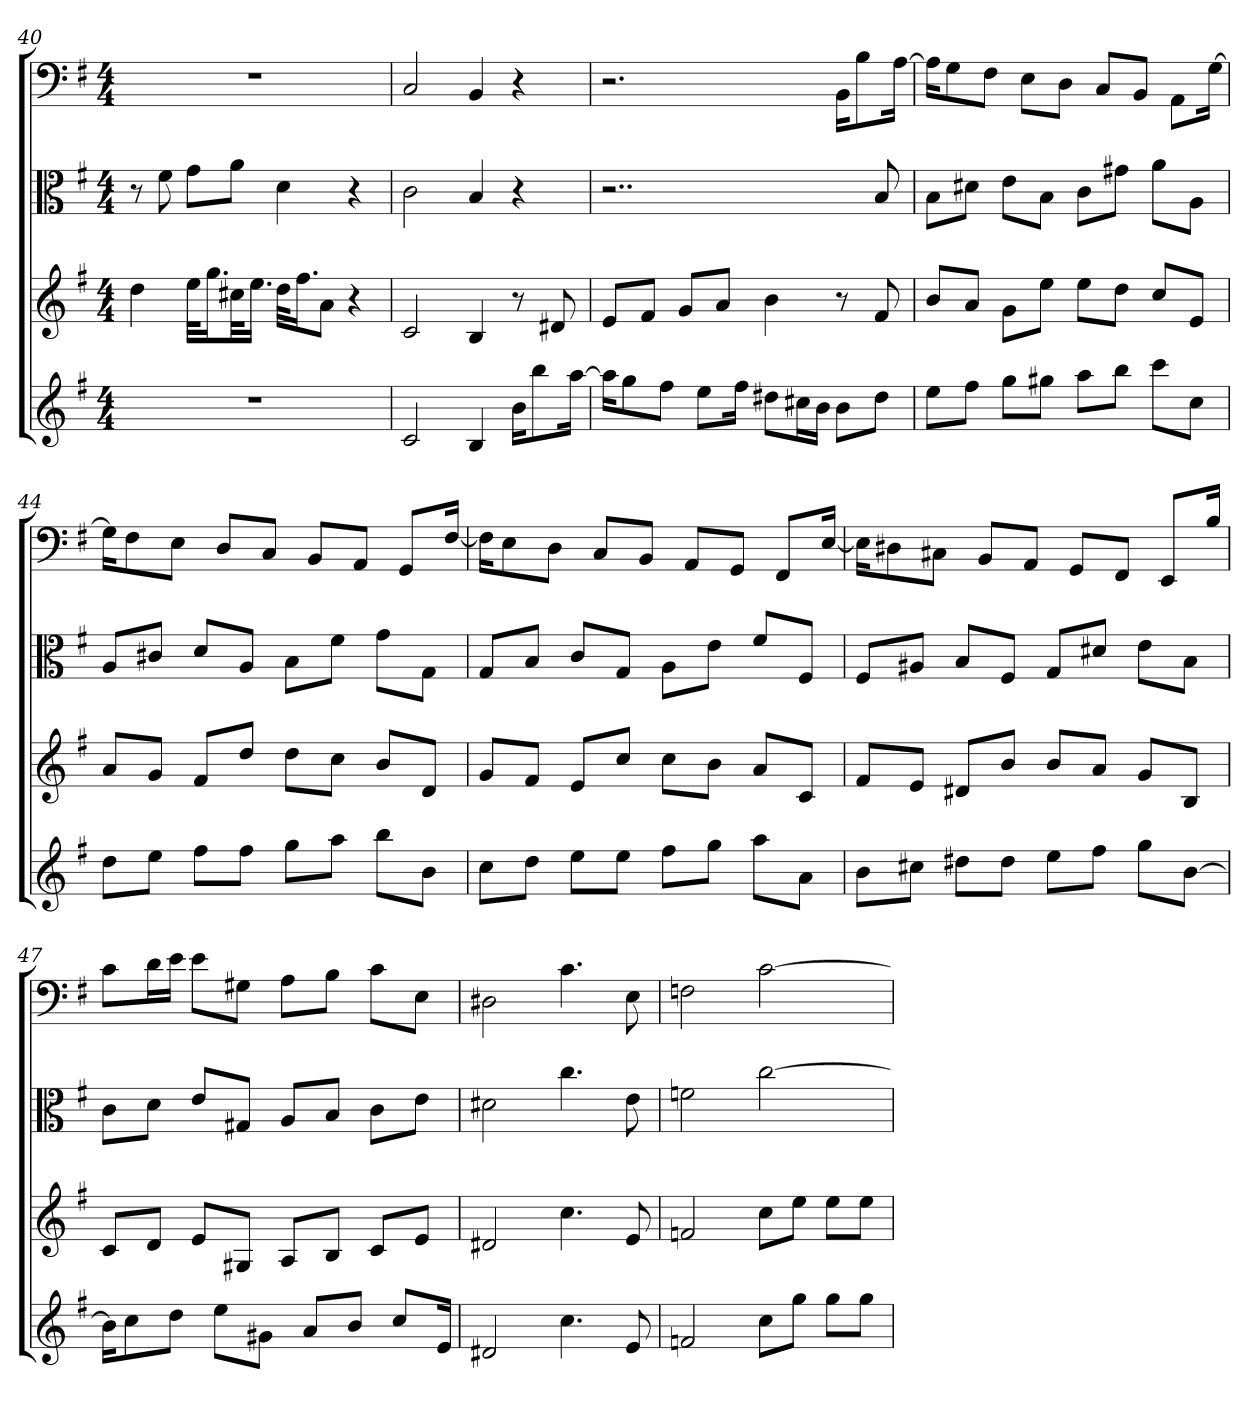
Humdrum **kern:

**kern	**kern	**kern	**kern
*part4	*part3	*part2	*part1
*staff4	*staff3	*staff2	*staff1
*	*	*clefC3	*clefF4
*k[f#]	*k[f#]	*k[f#]	*k[f#]
*G:	*G:	*G:	*G:
*M4/4	*M4/4	*M4/4	*M4/4
=40	=40	=40	=40
1r	4dd	8r	1r
.	.	8f#	.
.	32eeKLL	8g\L	.
.	16.ggJ	.	.
.	32cc#XKL	8a\J	.
.	16.eeJJ	.	.
.	32ddKLL	4d	.
.	16.ff#J	.	.
.	8aJ	.	.
.	4r	4r	.
=41	=41	=41	=41
2c	2c	2c	2C
4B	4B	4B	4BB
16bKL	8r	4r	4r
8bb	.	.	.
.	8d#X	.	.
[16aaJk	.	.	.
=42	=42	=42	=42
16aaKL]	8eL	2..r	2.r
8gg	.	.	.
.	8f#J	.	.
8ff#J	.	.	.
.	8gL	.	.
8eeL	.	.	.
.	8aJ	.	.
16ff#Jk	.	.	.
8dd#XL	4b	.	.
16cc#XL	.	.	.
16bJJ	.	.	.
8bL	8r	.	16BB\KL
.	.	.	8B\
8dd#J	8f#	8B	.
.	.	.	[16A\Jk
=43	=43	=43	=43
8eeL	8bL	8B\L	16A\KL]
.	.	.	8G\
8ff#J	8aJ	8d#X\J	.
.	.	.	8F#\J
8ggL	8gL	8e\L	.
.	.	.	8E\L
8gg#XJ	8eeJ	8B\J	.
.	.	.	8D\J
8aaL	8eeL	8c\L	.
.	.	.	8C/L
8bbJ	8ddJ	8g#X\J	.
.	.	.	8BB/J
8cccL	8ccL	8a\L	.
.	.	.	8AA\L
8ccJ	8eJ	8A\J	.
.	.	.	[16G\Jk
=44	=44	=44	=44
8ddL	8aL	8A/L	16G\KL]
.	.	.	8F#\
8eeJ	8gJ	8c#X/J	.
.	.	.	8E\J
8ff#L	8f#L	8d/L	.
.	.	.	8D/L
8ff#J	8ddJ	8A/J	.
.	.	.	8C/J
8ggL	8ddL	8B\L	.
.	.	.	8BB/L
8aaJ	8ccJ	8f#\J	.
.	.	.	8AA/J
8bbL	8bL	8g\L	.
.	.	.	8GG/L
8bJ	8dJ	8G\J	.
.	.	.	[16F#/Jk
=45	=45	=45	=45
8ccL	8gL	8G/L	16F#\KL]
.	.	.	8E\
8ddJ	8f#J	8B/J	.
.	.	.	8D\J
8eeL	8eL	8c/L	.
.	.	.	8C/L
8eeJ	8ccJ	8G/J	.
.	.	.	8BB/J
8ff#L	8ccL	8A\L	.
.	.	.	8AA/L
8ggJ	8bJ	8e\J	.
.	.	.	8GG/J
8aaL	8aL	8f#/L	.
.	.	.	8FF#/L
8aJ	8cJ	8F#/J	.
.	.	.	[16E/Jk
=46	=46	=46	=46
8bL	8f#L	8F#/L	16E\KL]
.	.	.	8D#X\
8cc#XJ	8eJ	8A#X/J	.
.	.	.	8C#X\J
8dd#XL	8d#XL	8B/L	.
.	.	.	8BB/L
8dd#J	8bJ	8F#/J	.
.	.	.	8AA/J
8eeL	8bL	8G/L	.
.	.	.	8GG/L
8ff#J	8aJ	8d#X/J	.
.	.	.	8FF#/J
8ggL	8gL	8e\L	.
.	.	.	8EE/L
[8bJ	8BJ	8B\J	.
.	.	.	16B/Jk
=47	=47	=47	=47
16bKL]	8cL	8c\L	8c\L
8cc	.	.	.
.	8dJ	8d\J	16d\L
8ddJ	.	.	16e\JJ
.	8eL	8e/L	8e\L
8eeL	.	.	.
.	8G#XJ	8G#X/J	8G#X\J
8g#XJ	.	.	.
.	8AL	8A/L	8A\L
8aL	.	.	.
.	8BJ	8B/J	8B\J
8bJ	.	.	.
.	8cL	8c\L	8c\L
8ccL	.	.	.
.	8eJ	8e\J	8E\J
16eJk	.	.	.
=48	=48	=48	=48
2d#X	2d#X	2d#X	2D#X
4.cc	4.cc	4.cc	4.c
8e	8e	8e	8E
=49	=49	=49	=49
2fn	2fn	2fn	2Fn
8ccL	8ccL	[2cc	[2c
8ggJ	8eeJ	.	.
8ggL	8eeL	.	.
8ggJ	8eeJ	.	.
=	=	=	=
*-	*-	*-	*-
